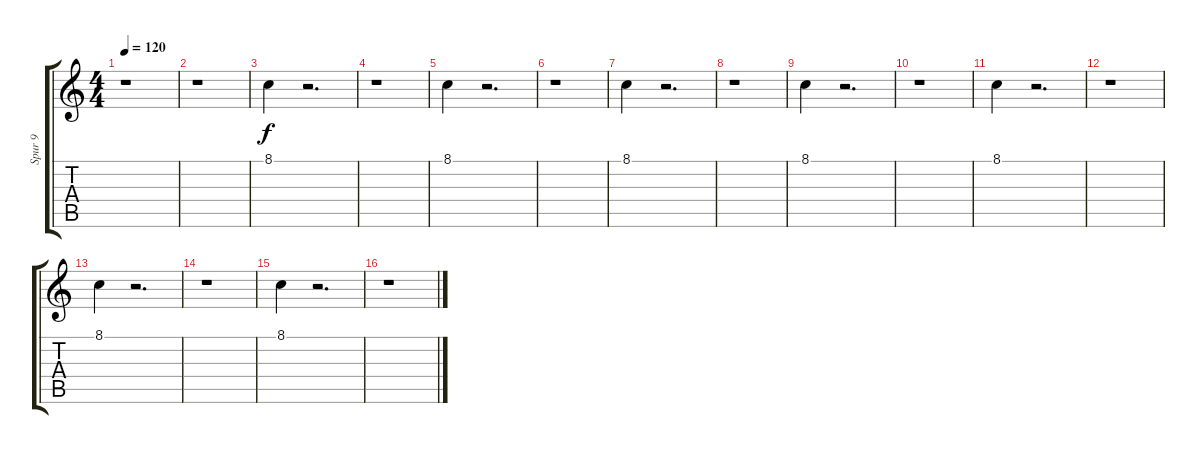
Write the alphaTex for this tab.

\track ("Spur 9" "Spur 9") {instrument vibraphone}
\staff {score tabs}
\tuning (E4 B3 G3 D3 A2 E2) {hide}
\ts (4 4)
\tempo 120
\clef g2
\ks c
r.1{dy f} |
r.1 |
8.1.4 r.2{d} |
r.1 |
8.1.4 r.2{d} |
r.1 |
8.1.4 r.2{d} |
r.1 |
8.1.4 r.2{d} |
r.1 |
8.1.4 r.2{d} |
r.1 |
8.1.4 r.2{d} |
r.1 |
8.1.4 r.2{d} |
r.1
